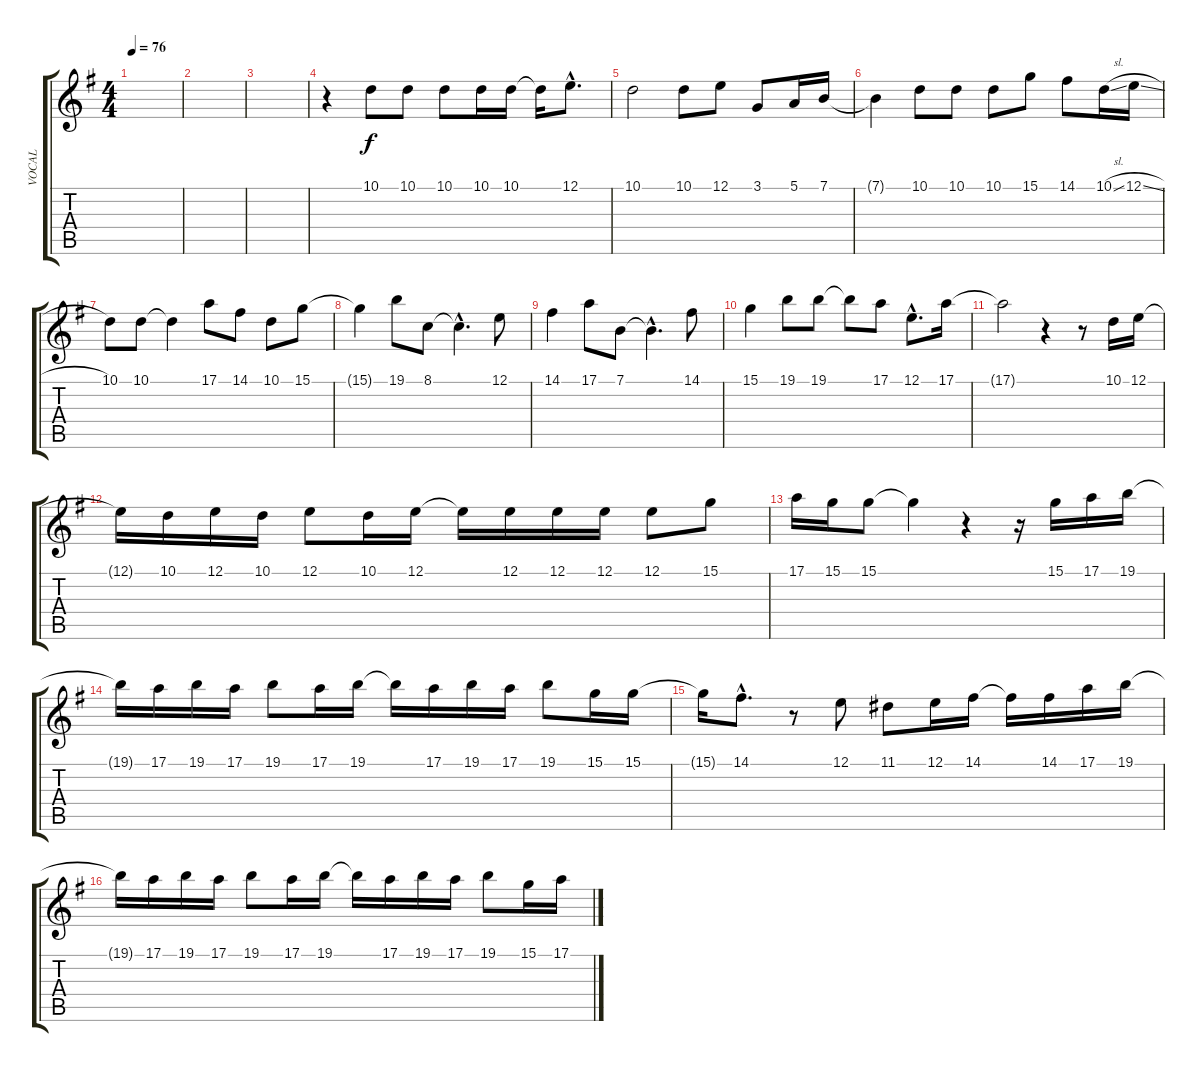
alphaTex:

\track ("VOCAL" "VOCAL") {instrument flute}
\staff {score tabs}
\tuning (E4 B3 G3 D3 A2 E2) {hide}
\ts (4 4)
\tempo 76
\clef g2
\ks eminor
|
|
|
r.4 10.1.8 10.1.8 10.1.8 10.1.16 10.1.16 10.1{t}.16 12.1{hac}.8{d} |
10.1.2 10.1.8 12.1.8 3.1.8 5.1.16 7.1.16 |
7.1{t}.4 10.1.8 10.1.8 10.1.8 15.1.8 14.1.8 10.1{sl}.16 12.1{sl}.16 |
10.1.8 10.1.8 10.1{t}.4 17.1.8 14.1.8 10.1.8 15.1.8 |
15.1{t}.4 19.1.8 8.1.8 8.1{hac t}.4{d} 12.1.8 |
14.1.4 17.1.8 7.1.8 7.1{hac t}.4{d} 14.1.8 |
15.1.4 19.1.8 19.1.8 19.1{t}.8 17.1.8 12.1{hac}.8{d} 17.1.16 |
17.1{t}.2 r.4 r.8 10.1.16 12.1.16 |
12.1{t}.16 10.1.16 12.1.16 10.1.16 12.1.8 10.1.16 12.1.16 12.1{t}.16 12.1.16 12.1.16 12.1.16 12.1.8 15.1.8 |
17.1.16 15.1.16 15.1.8 15.1{t}.4 r.4 r.16 15.1.16 17.1.16 19.1.16 |
19.1{t}.16 17.1.16 19.1.16 17.1.16 19.1.8 17.1.16 19.1.16 19.1{t}.16 17.1.16 19.1.16 17.1.16 19.1.8 15.1.16 15.1.16 |
15.1{t}.16 14.1{hac}.8{d} r.8 12.1.8 11.1.8 12.1.16 14.1.16 14.1{t}.16 14.1.16 17.1.16 19.1.16 |
19.1{t}.16 17.1.16 19.1.16 17.1.16 19.1.8 17.1.16 19.1.16 19.1{t}.16 17.1.16 19.1.16 17.1.16 19.1.8 15.1.16 17.1.16
